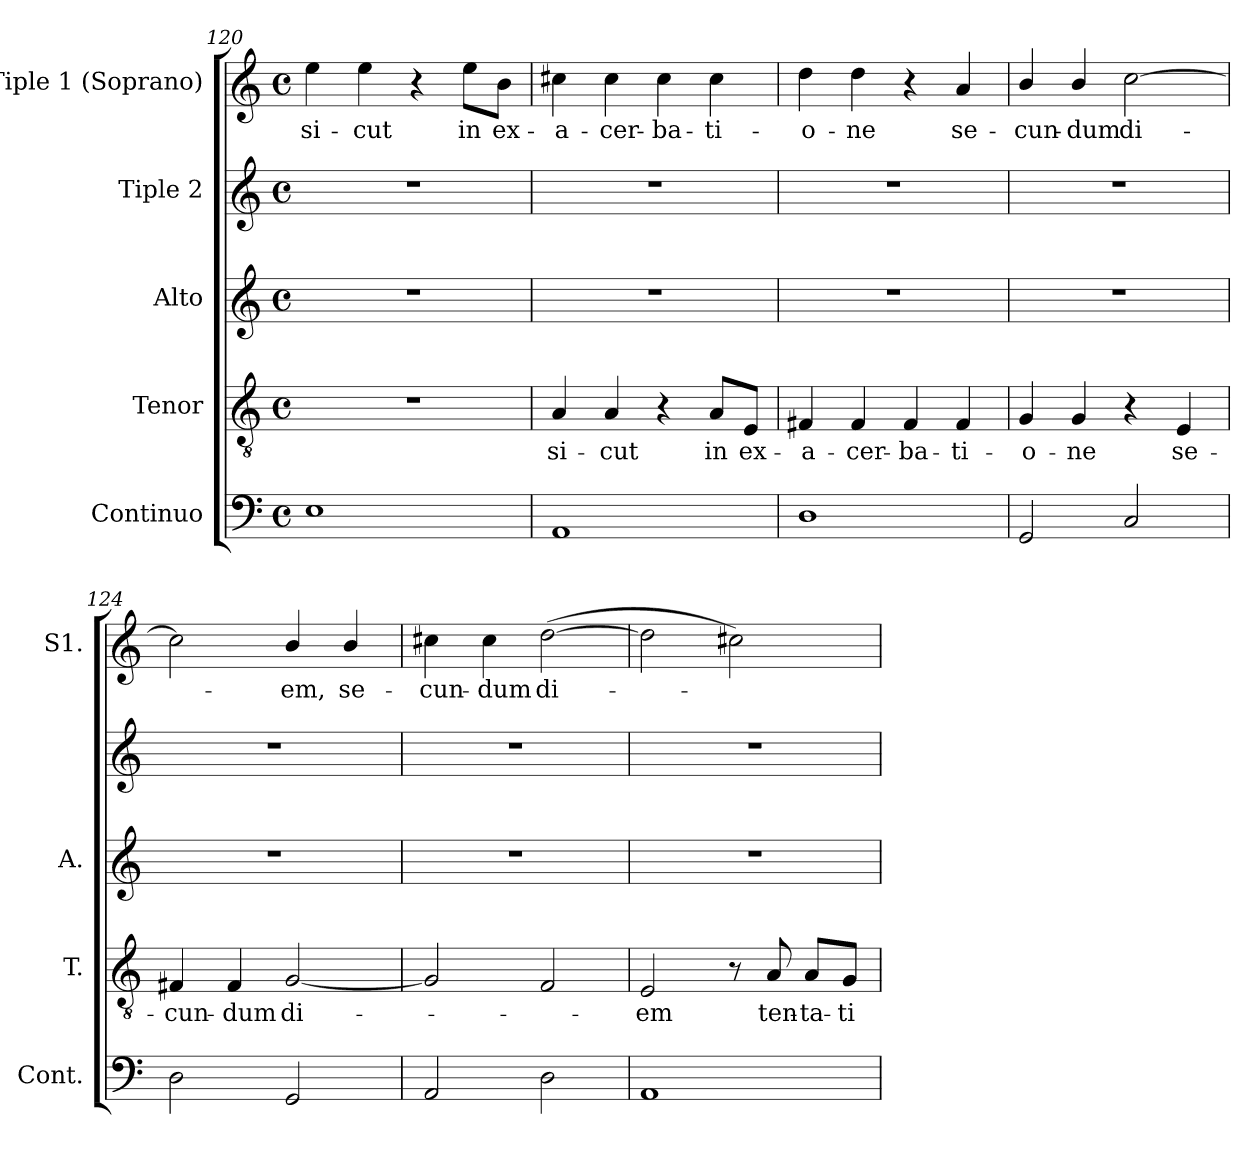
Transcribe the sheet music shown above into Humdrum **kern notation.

**kern	**kern	**text	**kern	**kern	**kern	**text
*part5	*part4	*part4	*part3	*part2	*part1	*part1
*staff5	*staff4	*staff4	*staff3	*staff2	*staff1	*staff1
*I"Continuo	*I"Tenor	*	*I"Alto	*I"Tiple 2	*I"Tiple 1 (Soprano)	*
*I'Cont.	*I'T.	*	*I'A.	*	*I'S1.	*
*clefF4	*clefGv2	*	*clefG2	*clefG2	*clefG2	*
*	*ITrd7c12	*	*	*	*	*
*k[]	*k[]	*	*k[]	*k[]	*k[]	*
*C:	*C:	*	*C:	*C:	*C:	*
*M4/4	*M4/4	*	*M4/4	*M4/4	*M4/4	*
*met(c)	*met(c)	*	*met(c)	*met(c)	*met(c)	*
=120	=120	=120	=120	=120	=120	=120
!	!	!	!	!	!	!LO:LY:b:color=#000000
1Ei	1r	.	1r	1r	4eei\	si-
!	!	!	!	!	!	!LO:LY:b:color=#000000
.	.	.	.	.	4eei\	-cut
.	.	.	.	.	4r	.
!	!	!	!	!	!	!LO:LY:b:color=#000000
.	.	.	.	.	8eei\L	in
!	!	!	!	!	!	!LO:LY:b:color=#000000
.	.	.	.	.	8bi\J	ex-
=121	=121	=121	=121	=121	=121	=121
!	!	!LO:LY:b:color=#000000	!	!	!	!
!	!	!	!	!	!	!LO:LY:b:color=#000000
1AAi	4AAi/	si-	1r	1r	4cc#Xi\	-a-
!	!	!LO:LY:b:color=#000000	!	!	!	!
!	!	!	!	!	!	!LO:LY:b:color=#000000
.	4AAi/	-cut	.	.	4cc#i\	-cer-
!	!	!	!	!	!	!LO:LY:b:color=#000000
.	4r	.	.	.	4cc#i\	-ba-
!	!	!LO:LY:b:color=#000000	!	!	!	!
!	!	!	!	!	!	!LO:LY:b:color=#000000
.	8AAi/L	in	.	.	4cc#i\	-ti-
!	!	!LO:LY:b:color=#000000	!	!	!	!
.	8EEi/J	ex-	.	.	.	.
=122	=122	=122	=122	=122	=122	=122
!	!	!LO:LY:b:color=#000000	!	!	!	!
!	!	!	!	!	!	!LO:LY:b:color=#000000
1Di	4FF#Xi/	-a-	1r	1r	4ddi\	-o-
!	!	!LO:LY:b:color=#000000	!	!	!	!
!	!	!	!	!	!	!LO:LY:b:color=#000000
.	4FF#i/	-cer-	.	.	4ddi\	-ne
!	!	!LO:LY:b:color=#000000	!	!	!	!
.	4FF#i/	-ba-	.	.	4r	.
!	!	!LO:LY:b:color=#000000	!	!	!	!
!	!	!	!	!	!	!LO:LY:b:color=#000000
.	4FF#i/	-ti-	.	.	4ai/	se-
=123	=123	=123	=123	=123	=123	=123
!	!	!LO:LY:b:color=#000000	!	!	!	!
!	!	!	!	!	!	!LO:LY:b:color=#000000
2GGi/	4GGi/	-o-	1r	1r	4bi/	-cun-
!	!	!LO:LY:b:color=#000000	!	!	!	!
!	!	!	!	!	!	!LO:LY:b:color=#000000
.	4GGi/	-ne	.	.	4bi/	-dum
!	!	!	!	!	!	!LO:LY:b:color=#000000
2Ci/	4r	.	.	.	[2cci\	di-
!	!	!LO:LY:b:color=#000000	!	!	!	!
.	4EEi/	se-	.	.	.	.
=124	=124	=124	=124	=124	=124	=124
!	!	!LO:LY:b:color=#000000	!	!	!	!
2Di\	4FF#Xi/	-cun-	1r	1r	2cci\]	.
!	!	!LO:LY:b:color=#000000	!	!	!	!
.	4FF#i/	-dum	.	.	.	.
!	!	!LO:LY:b:color=#000000	!	!	!	!
!	!	!	!	!	!	!LO:LY:b:color=#000000
2GGi/	[2GGi/	di-	.	.	4bi/	-em,
!	!	!	!	!	!	!LO:LY:b:color=#000000
.	.	.	.	.	4bi/	se-
!!LO:LB:g=z
=125	=125	=125	=125	=125	=125	=125
!	!	!	!	!	!	!LO:LY:b:color=#000000
2AAi/	2GGi/]	.	1r	1r	4cc#Xi\	-cun-
!	!	!	!	!	!	!LO:LY:b:color=#000000
.	.	.	.	.	4cc#i\	-dum
!	!	!	!	!	!	!LO:LY:b:color=#000000
2Di\	2FFi/	.	.	.	([2ddi\	di-
=126	=126	=126	=126	=126	=126	=126
!	!	!LO:LY:b:color=#000000	!	!	!	!
1AAi	2EEi/	-em	1r	1r	2ddi\]	.
.	8r	.	.	.	2cc#Xi\)	.
!	!	!LO:LY:b:color=#000000	!	!	!	!
.	8AAi/	ten-	.	.	.	.
!	!	!LO:LY:b:color=#000000	!	!	!	!
.	8AAi/L	-ta-	.	.	.	.
!	!	!LO:LY:b:color=#000000	!	!	!	!
.	8GGi/J	-ti-	.	.	.	.
=	=	=	=	=	=	=
*-	*-	*-	*-	*-	*-	*-
